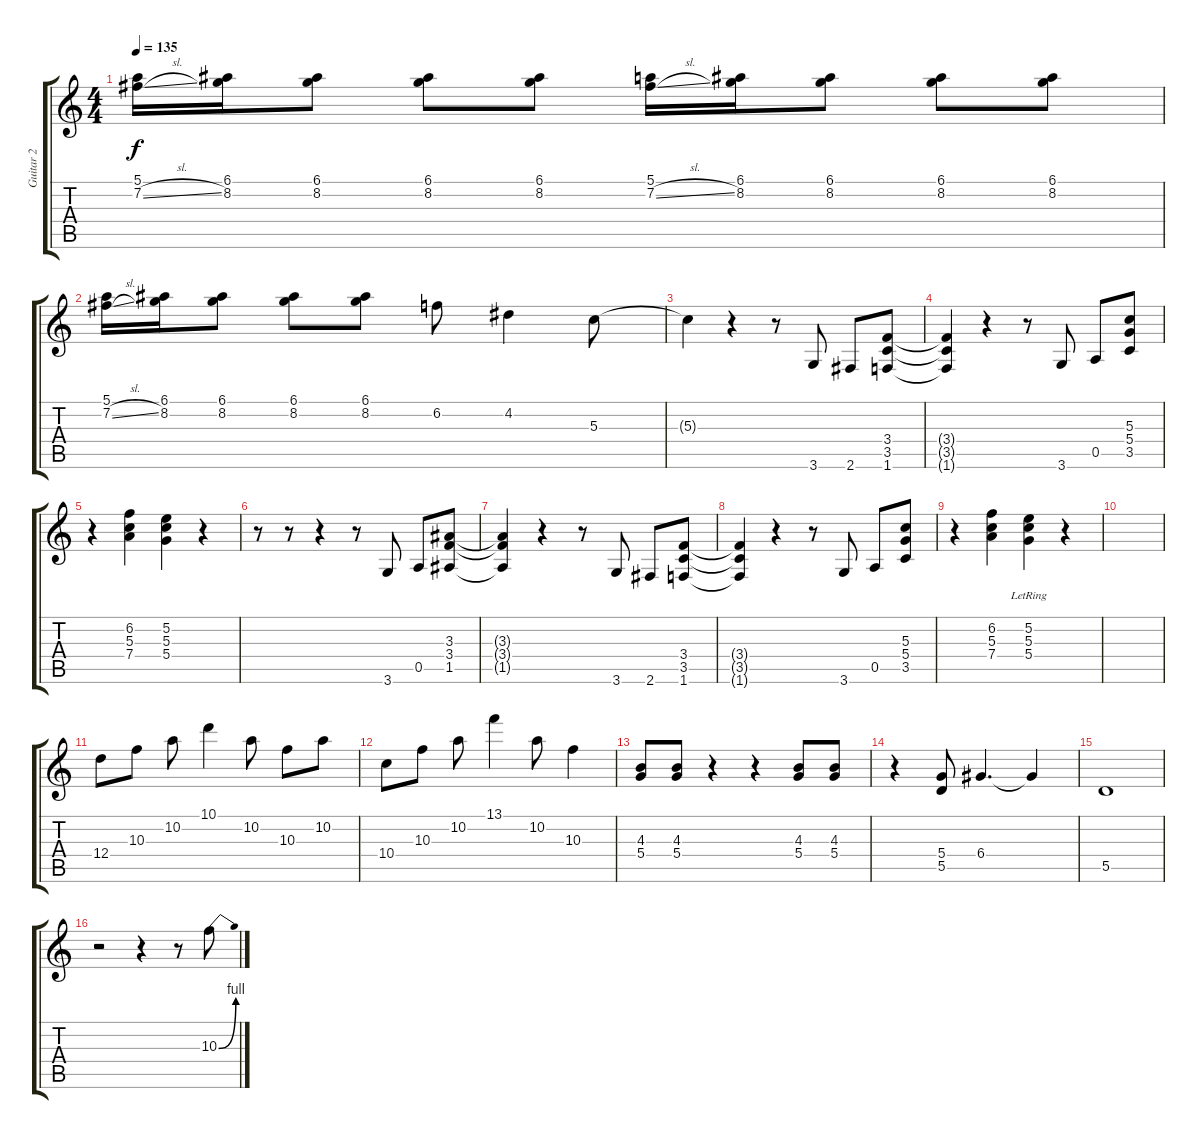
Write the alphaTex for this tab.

\track ("Guitar 2" "Guitar 2") {instrument overdrivenguitar}
\staff {score tabs}
\tuning (E4 B3 G3 D3 A2 E2) {hide}
\ts (4 4)
\tempo 135
\clef g2
\ks c
(5.1 7.2{sl}).16{dy f} (6.1 8.2).16 (6.1 8.2).8 (6.1 8.2).8 (6.1 8.2).8 (5.1 7.2{sl}).16 (6.1 8.2).16 (6.1 8.2).8 (6.1 8.2).8 (6.1 8.2).8 |
(5.1 7.2{sl}).16 (6.1 8.2).16 (6.1 8.2).8 (6.1 8.2).8 (6.1 8.2).8 6.2.8 4.2.4 5.3.8 |
5.3{t}.4 r.4 r.8 3.6.8 2.6.8 (3.4 3.5 1.6).8 |
(3.4{t} 3.5{t} 1.6{t}).4 r.4 r.8 3.6.8 0.5.8 (5.3 5.4 3.5).8 |
r.4 (6.2 5.3 7.4).4 (5.2 5.3 5.4).4 r.4 |
r.8 r.8 r.4 r.8 3.6.8 0.5.8 (3.3 3.4 1.5).8 |
(3.3{t} 3.4{t} 1.5{t}).4 r.4 r.8 3.6.8 2.6.8 (3.4 3.5 1.6).8 |
(3.4{t} 3.5{t} 1.6{t}).4 r.4 r.8 3.6.8 0.5.8 (5.3 5.4 3.5).8 |
r.4 (6.2 5.3 7.4).4 (5.2 5.3 5.4{lr}).4 r.4 |
|
12.4.8 10.3.8 10.2.8 10.1.4 10.2.8 10.3.8 10.2.8 |
10.4.8 10.3.8 10.2.8 13.1.4 10.2.8 10.3.4 |
(4.3 5.4).8 (4.3 5.4).8 r.4 r.4 (4.3 5.4).8 (4.3 5.4).8 |
r.4 (5.4 5.5).8 6.4.4{d} 6.4{t}.4 |
5.5.1 |
r.2 r.4 r.8 10.3{be (bend 0 0 60 4)}.8
